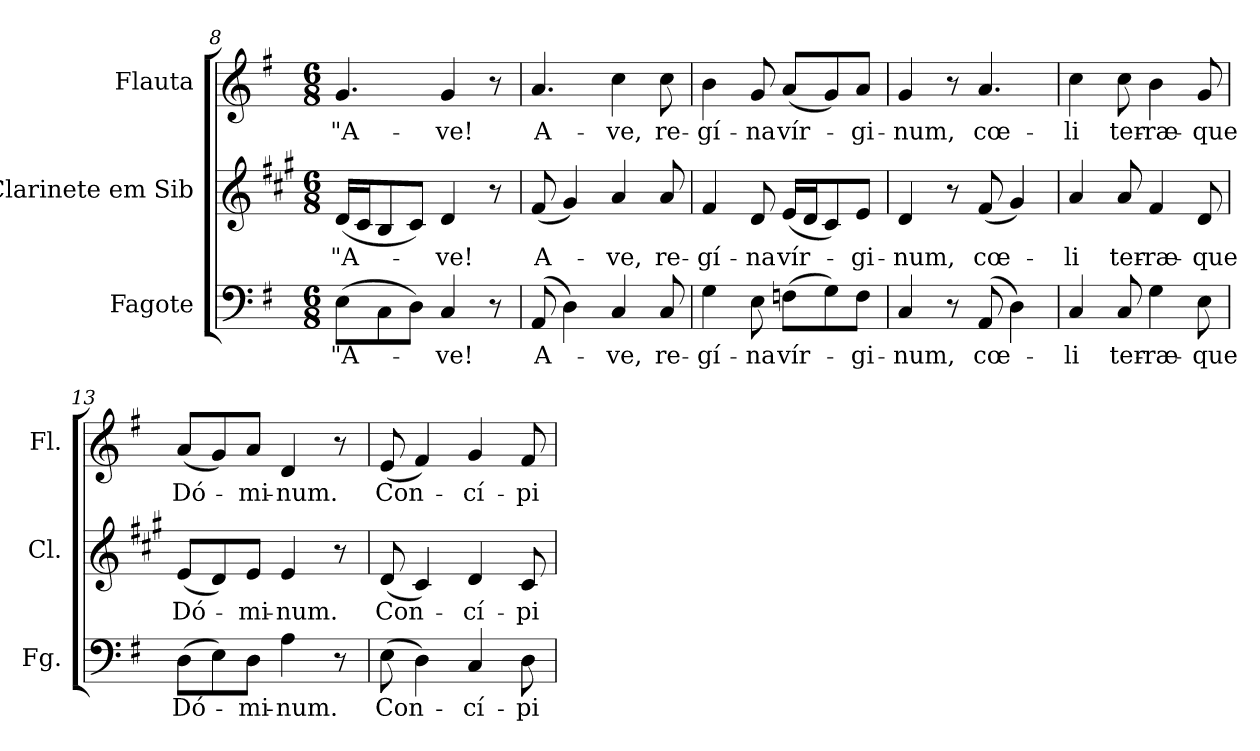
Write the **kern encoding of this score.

**kern	**text	**kern	**text	**kern	**text
*part3	*part3	*part2	*part2	*part1	*part1
*staff3	*staff3	*staff2	*staff2	*staff1	*staff1
*I"Fagote	*	*I"Clarinete em Sib	*	*I"Flauta	*
*I'Fg.	*	*I'Cl.	*	*I'Fl.	*
*clefF4	*	*clefG2	*	*clefG2	*
*	*	*ITrd1c2	*	*	*
*k[f#]	*	*k[f#]	*	*k[f#]	*
*G:	*	*G:	*	*G:	*
*M6/8	*	*M6/8	*	*M6/8	*
=8	=8	=8	=8	=8	=8
!	!LO:LY:b:color=#000000	!	!	!	!
!	!	!	!LO:LY:b:color=#000000	!	!
!	!	!	!	!	!LO:LY:b:color=#000000
(8Ei\L	"A-	(16ci/LL	"A-	4.gi/	"A-
.	.	16Bi/J	.	.	.
8Ci\	.	8Ai/	.	.	.
8Di\J)	.	8Bi/J)	.	.	.
!	!LO:LY:b:color=#000000	!	!	!	!
!	!	!	!LO:LY:b:color=#000000	!	!
!	!	!	!	!	!LO:LY:b:color=#000000
4Ci/	-ve!	4ci/	-ve!	4gi/	-ve!
8r	.	8r	.	8r	.
=9	=9	=9	=9	=9	=9
!	!LO:LY:b:color=#000000	!	!	!	!
!	!	!	!LO:LY:b:color=#000000	!	!
!	!	!	!	!	!LO:LY:b:color=#000000
(8AAi/	A-	(8ei/	A-	4.ai/	A-
4Di\)	.	4f#i/)	.	.	.
!	!LO:LY:b:color=#000000	!	!	!	!
!	!	!	!LO:LY:b:color=#000000	!	!
!	!	!	!	!	!LO:LY:b:color=#000000
4Ci/	-ve,	4gi/	-ve,	4cci\	-ve,
!	!LO:LY:b:color=#000000	!	!	!	!
!	!	!	!LO:LY:b:color=#000000	!	!
!	!	!	!	!	!LO:LY:b:color=#000000
8Ci/	re-	8gi/	re-	8cci\	re-
=10	=10	=10	=10	=10	=10
!	!LO:LY:b:color=#000000	!	!	!	!
!	!	!	!LO:LY:b:color=#000000	!	!
!	!	!	!	!	!LO:LY:b:color=#000000
4Gi\	-gí-	4ei/	-gí-	4bi\	-gí-
!	!LO:LY:b:color=#000000	!	!	!	!
!	!	!	!LO:LY:b:color=#000000	!	!
!	!	!	!	!	!LO:LY:b:color=#000000
8Ei\	-na	8ci/	-na	8gi/	-na
!	!LO:LY:b:color=#000000	!	!	!	!
!	!	!	!LO:LY:b:color=#000000	!	!
!	!	!	!	!	!LO:LY:b:color=#000000
(8Fni\L	vír-	(16di/LL	vír-	(8ai/L	vír-
.	.	16ci/J	.	.	.
8Gi\)	.	8Bi/)	.	8gi/)	.
!	!LO:LY:b:color=#000000	!	!	!	!
!	!	!	!LO:LY:b:color=#000000	!	!
!	!	!	!	!	!LO:LY:b:color=#000000
8Fi\J	-gi-	8di/J	-gi-	8ai/J	-gi-
=11	=11	=11	=11	=11	=11
!	!LO:LY:b:color=#000000	!	!	!	!
!	!	!	!LO:LY:b:color=#000000	!	!
!	!	!	!	!	!LO:LY:b:color=#000000
4Ci/	-num,	4ci/	-num,	4gi/	-num,
8r	.	8r	.	8r	.
!	!LO:LY:b:color=#000000	!	!	!	!
!	!	!	!LO:LY:b:color=#000000	!	!
!	!	!	!	!	!LO:LY:b:color=#000000
(8AAi/	cœ-	(8ei/	cœ-	4.ai/	cœ-
4Di\)	.	4f#i/)	.	.	.
=12	=12	=12	=12	=12	=12
!	!LO:LY:b:color=#000000	!	!	!	!
!	!	!	!LO:LY:b:color=#000000	!	!
!	!	!	!	!	!LO:LY:b:color=#000000
4Ci/	-li	4gi/	-li	4cci\	-li
!	!LO:LY:b:color=#000000	!	!	!	!
!	!	!	!LO:LY:b:color=#000000	!	!
!	!	!	!	!	!LO:LY:b:color=#000000
8Ci/	ter-	8gi/	ter-	8cci\	ter-
!	!LO:LY:b:color=#000000	!	!	!	!
!	!	!	!LO:LY:b:color=#000000	!	!
!	!	!	!	!	!LO:LY:b:color=#000000
4Gi\	-ræ-	4ei/	-ræ-	4bi\	-ræ-
!	!LO:LY:b:color=#000000	!	!	!	!
!	!	!	!LO:LY:b:color=#000000	!	!
!	!	!	!	!	!LO:LY:b:color=#000000
8Ei\	-que	8ci/	-que	8gi/	-que
!!LO:LB:g=z
=13	=13	=13	=13	=13	=13
!	!LO:LY:b:color=#000000	!	!	!	!
!	!	!	!LO:LY:b:color=#000000	!	!
!	!	!	!	!	!LO:LY:b:color=#000000
(8Di\L	Dó-	(8di/L	Dó-	(8ai/L	Dó-
8Ei\)	.	8ci/)	.	8gi/)	.
!	!LO:LY:b:color=#000000	!	!	!	!
!	!	!	!LO:LY:b:color=#000000	!	!
!	!	!	!	!	!LO:LY:b:color=#000000
8Di\J	-mi-	8di/J	-mi-	8ai/J	-mi-
!	!LO:LY:b:color=#000000	!	!	!	!
!	!	!	!LO:LY:b:color=#000000	!	!
!	!	!	!	!	!LO:LY:b:color=#000000
4Ai\	-num.	4di/	-num.	4di/	-num.
8r	.	8r	.	8r	.
=14	=14	=14	=14	=14	=14
!	!LO:LY:b:color=#000000	!	!	!	!
!	!	!	!LO:LY:b:color=#000000	!	!
!	!	!	!	!	!LO:LY:b:color=#000000
(8Ei\	Con-	(8ci/	Con-	(8ei/	Con-
4Di\)	.	4Bi/)	.	4f#i/)	.
!	!LO:LY:b:color=#000000	!	!	!	!
!	!	!	!LO:LY:b:color=#000000	!	!
!	!	!	!	!	!LO:LY:b:color=#000000
4Ci/	-cí-	4ci/	-cí-	4gi/	-cí-
!	!LO:LY:b:color=#000000	!	!	!	!
!	!	!	!LO:LY:b:color=#000000	!	!
!	!	!	!	!	!LO:LY:b:color=#000000
8Di\	-pi-	8Bi/	-pi-	8f#i/	-pi-
=	=	=	=	=	=
*-	*-	*-	*-	*-	*-
